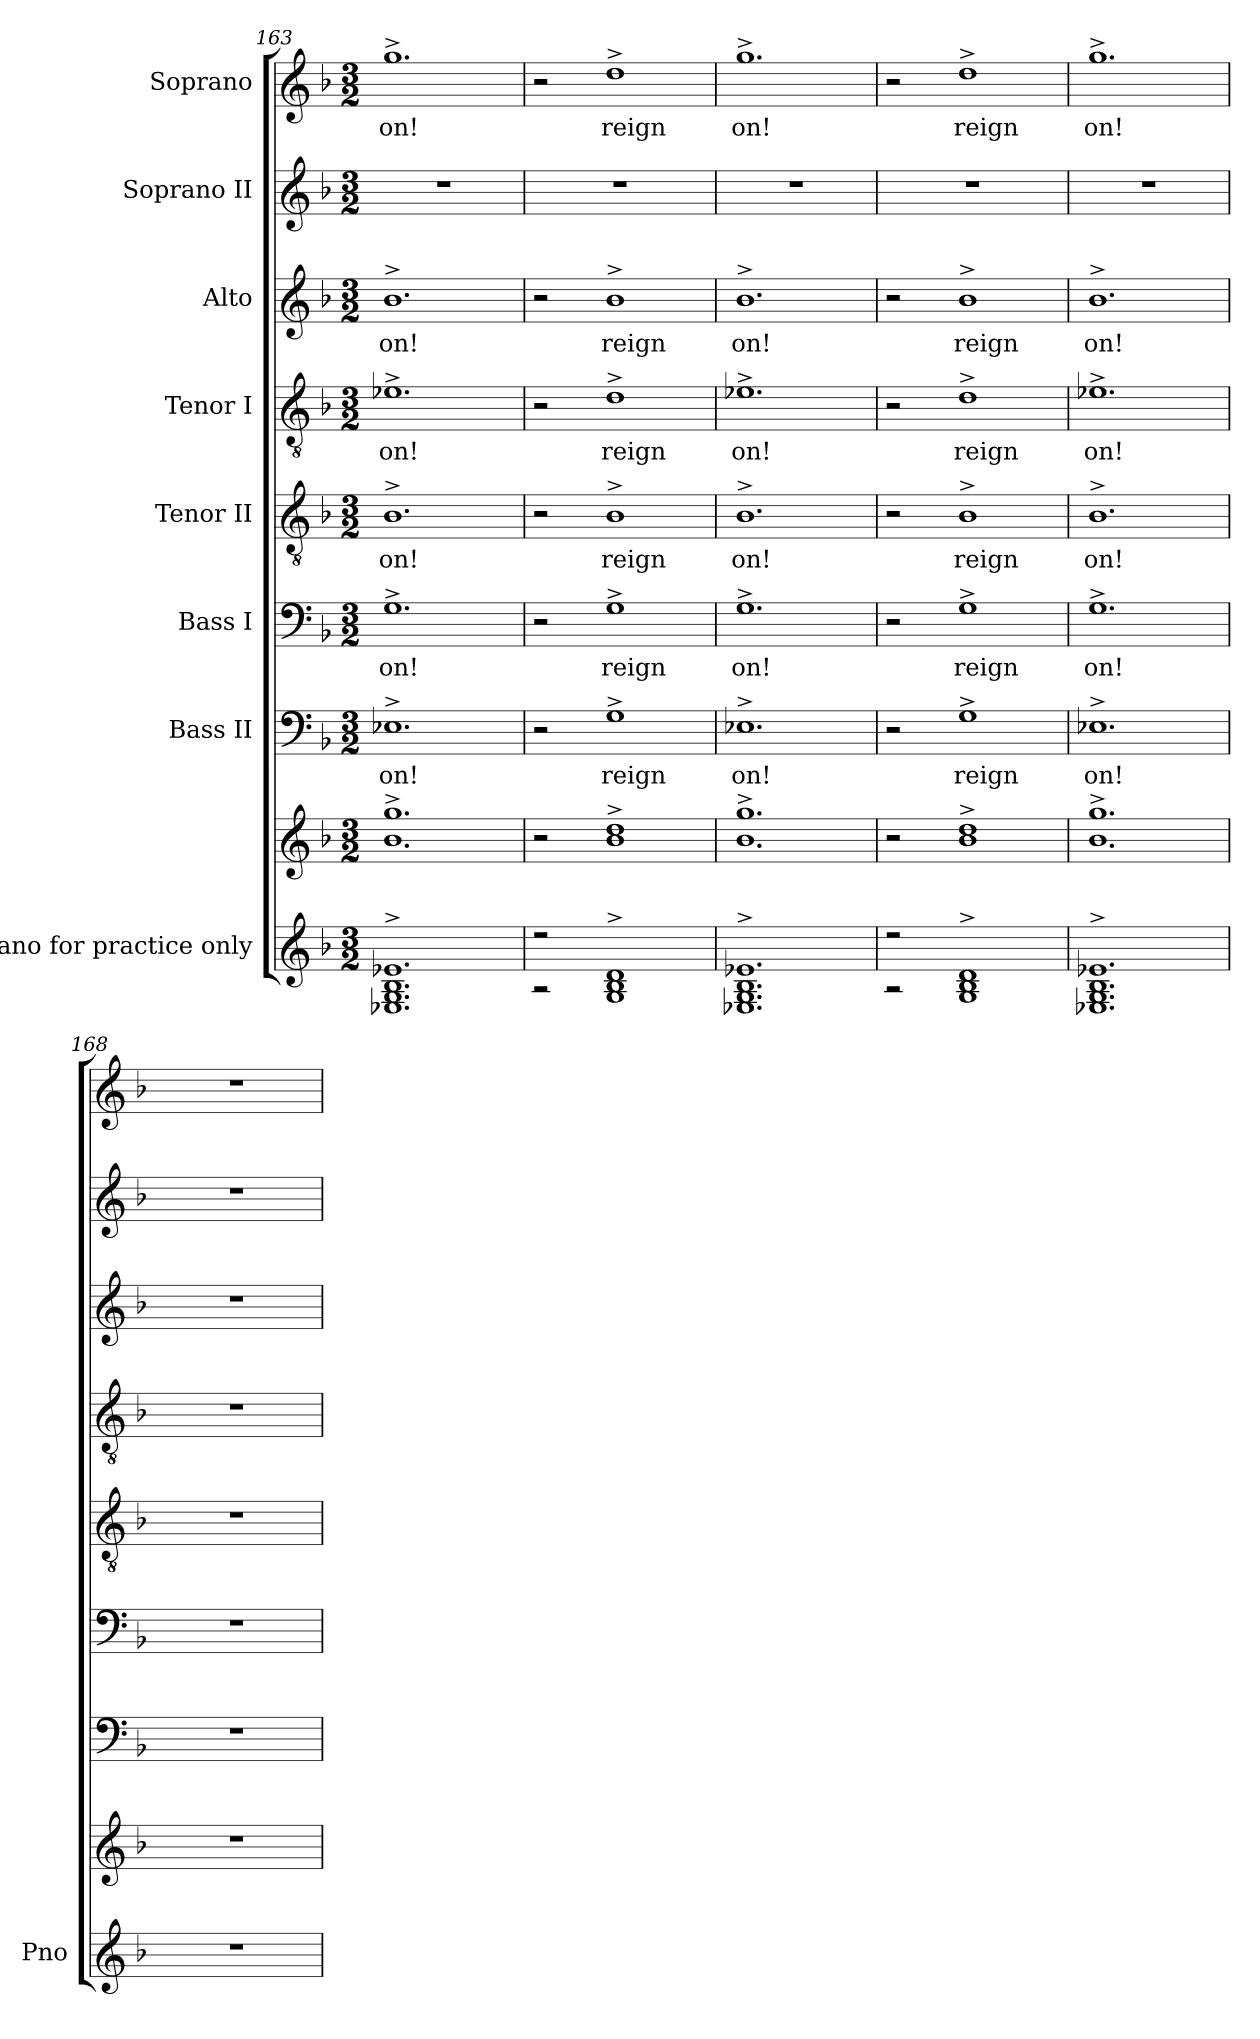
**kern	**kern	**kern	**text	**kern	**text	**kern	**text	**kern	**text	**kern	**text	**kern	**kern	**text
*part8	*part8	*part7	*part7	*part6	*part6	*part5	*part5	*part4	*part4	*part3	*part3	*part2	*part1	*part1
*staff9	*staff8	*staff7	*staff7	*staff6	*staff6	*staff5	*staff5	*staff4	*staff4	*staff3	*staff3	*staff2	*staff1	*staff1
*I"Piano for practice only	*	*I"Bass II	*	*I"Bass I	*	*I"Tenor II	*	*I"Tenor I	*	*I"Alto	*	*I"Soprano II	*I"Soprano	*
*I'Pno	*	*	*	*	*	*	*	*	*	*	*	*	*	*
*clefG2	*clefG2	*clefF4	*	*clefF4	*	*clefGv2	*	*clefGv2	*	*clefG2	*	*clefG2	*clefG2	*
*k[b-]	*k[b-]	*k[b-]	*	*k[b-]	*	*k[b-]	*	*k[b-]	*	*k[b-]	*	*k[b-]	*k[b-]	*
*M3/2	*M3/2	*M3/2	*	*M3/2	*	*M3/2	*	*M3/2	*	*M3/2	*	*M3/2	*M3/2	*
=163	=163	=163	=163	=163	=163	=163	=163	=163	=163	=163	=163	=163	=163	=163
*^	*^	*	*	*	*	*	*	*	*	*	*	*	*	*
*	*^	*	*	*	*	*	*	*	*	*	*	*	*	*	*	*
*	*	*^	*	*	*	*	*	*	*	*	*	*	*	*	*	*	*
1.e-X^	1.B-	1.G	1.E-X	1.gg^	1.b-	1.E-X^	on!	1.G^	on!	1.B-^	on!	1.e-X^	on!	1.b-^	on!	1.r	1.gg^	on!
*	*	*v	*v	*	*	*	*	*	*	*	*	*	*	*	*	*	*	*
=164	=164	=164	=164	=164	=164	=164	=164	=164	=164	=164	=164	=164	=164	=164	=164	=164	=164
2r	2ryy	2r	2r	2ryy	2r	.	2r	.	2r	.	2r	.	2r	.	1.r	2r	.
1d^	1B-	1G	1dd^	1b-	1G^	reign	1G^	reign	1B-^	reign	1d^	reign	1b-^	reign	.	1dd^	reign
=165	=165	=165	=165	=165	=165	=165	=165	=165	=165	=165	=165	=165	=165	=165	=165	=165	=165
*	*	*^	*	*	*	*	*	*	*	*	*	*	*	*	*	*	*
1.e-X^	1.B-	1.G	1.E-X	1.gg^	1.b-	1.E-X^	on!	1.G^	on!	1.B-^	on!	1.e-X^	on!	1.b-^	on!	1.r	1.gg^	on!
*	*	*v	*v	*	*	*	*	*	*	*	*	*	*	*	*	*	*	*
=166	=166	=166	=166	=166	=166	=166	=166	=166	=166	=166	=166	=166	=166	=166	=166	=166	=166
2r	2ryy	2r	2r	2ryy	2r	.	2r	.	2r	.	2r	.	2r	.	1.r	2r	.
1d^	1B-	1G	1dd^	1b-	1G^	reign	1G^	reign	1B-^	reign	1d^	reign	1b-^	reign	.	1dd^	reign
=167	=167	=167	=167	=167	=167	=167	=167	=167	=167	=167	=167	=167	=167	=167	=167	=167	=167
*	*	*^	*	*	*	*	*	*	*	*	*	*	*	*	*	*	*
1.e-X^	1.B-	1.G	1.E-X	1.gg^	1.b-	1.E-X^	on!	1.G^	on!	1.B-^	on!	1.e-X^	on!	1.b-^	on!	1.r	1.gg^	on!
*v	*v	*v	*v	*	*	*	*	*	*	*	*	*	*	*	*	*	*	*
*	*v	*v	*	*	*	*	*	*	*	*	*	*	*	*	*
=168	=168	=168	=168	=168	=168	=168	=168	=168	=168	=168	=168	=168	=168	=168
1.r	1.r	1.r	.	1.r	.	1.r	.	1.r	.	1.r	.	1.r	1.r	.
=	=	=	=	=	=	=	=	=	=	=	=	=	=	=
*-	*-	*-	*-	*-	*-	*-	*-	*-	*-	*-	*-	*-	*-	*-
